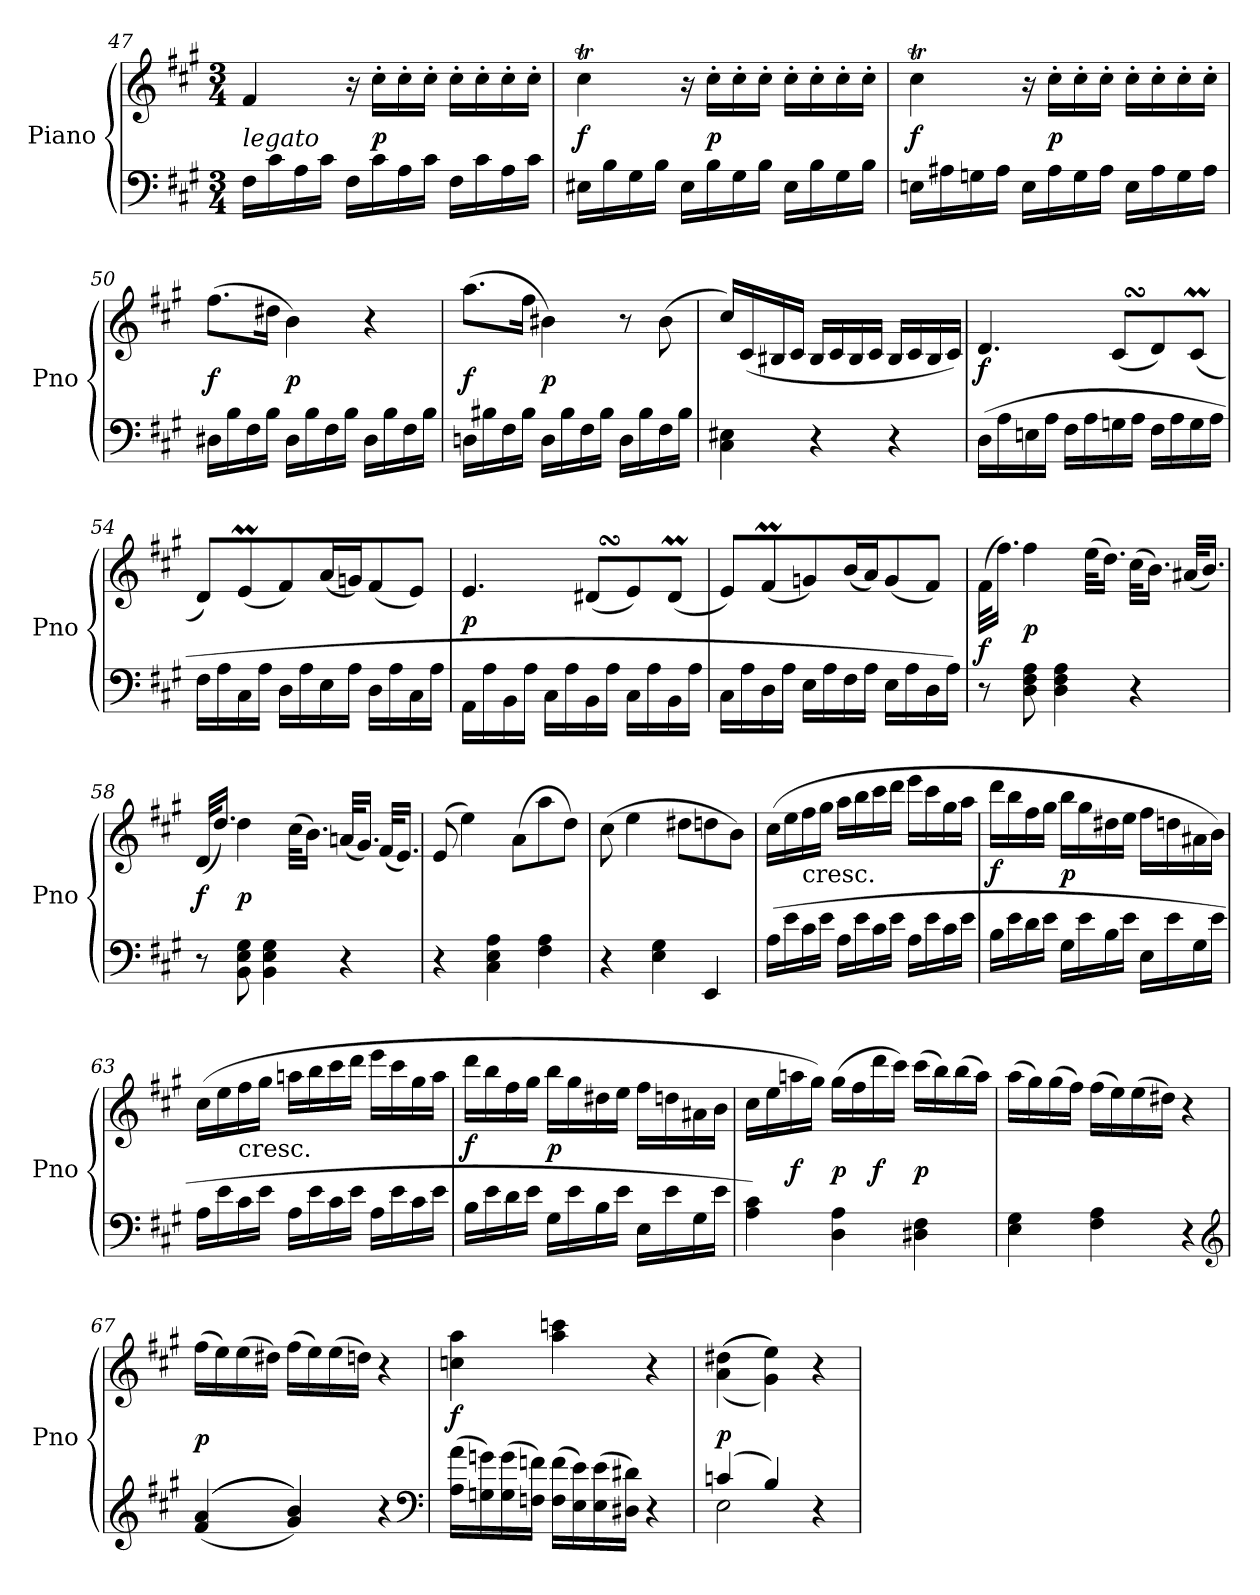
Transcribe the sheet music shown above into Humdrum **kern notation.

**kern	**kern	**dynam
*part1	*part1	*part1
*staff2	*staff1	*staff1/2
*I"Piano	*	*
*I'Pno	*	*
*clefF4	*clefG2	*
*k[f#c#g#]	*k[f#c#g#]	*
*A:	*A:	*
*M3/4	*M3/4	*
=47	=47	=47
!LO:TX:a:i:t=legato	!	!
16F#LL	4f#	.
16c#	.	.
16A	.	.
16c#JJ	.	.
16F#LL	16r	.
16c#	16cc#'LL	p
16A	16cc#'	.
16c#JJ	16cc#'JJ	.
16F#LL	16cc#'LL	.
16c#	16cc#'	.
16A	16cc#'	.
16c#JJ	16cc#'JJ	.
=48	=48	=48
16E#XLL	4cc#t	f
16B	.	.
16G#	.	.
16BJJ	.	.
16E#LL	16r	.
16B	16cc#'LL	p
16G#	16cc#'	.
16BJJ	16cc#'JJ	.
16E#LL	16cc#'LL	.
16B	16cc#'	.
16G#	16cc#'	.
16BJJ	16cc#'JJ	.
=49	=49	=49
16EnLL	4cc#t	f
16A#X	.	.
16Gn	.	.
16A#JJ	.	.
16ELL	16r	.
16A#	16cc#'LL	p
16G	16cc#'	.
16A#JJ	16cc#'JJ	.
16ELL	16cc#'LL	.
16A#	16cc#'	.
16G	16cc#'	.
16A#JJ	16cc#'JJ	.
=50	=50	=50
16D#XLL	(8.ff#L	f
16B	.	.
16F#	.	.
16BJJ	16dd#XJk	.
16D#LL	4b)	p
16B	.	.
16F#	.	.
16BJJ	.	.
16D#LL	4r	.
16B	.	.
16F#	.	.
16BJJ	.	.
=51	=51	=51
16DnLL	(8.aaL	f
16B#X	.	.
16F#	.	.
16B#JJ	16ff#Jk	.
16DLL	4b#X)	p
16B#	.	.
16F#	.	.
16B#JJ	.	.
16DLL	8r	.
16B#	.	.
16F#	(8b#	.
16B#JJ	.	.
=52	=52	=52
4C# 4E#X	16cc#LL)	.
.	(16c#	.
.	16B#X	.
.	16c#JJ	.
4r	16B#LL	.
.	16c#	.
.	16B#	.
.	16c#JJ	.
4r	16B#LL	.
.	16c#	.
.	16B#	.
.	16c#JJ)	.
=53	=53	=53
(16DLL	4.d	f
16A	.	.
16En	.	.
16AJJ	.	.
16F#LL	.	.
16A	.	.
16Gn	(8c#SsSL	.
16AJJ	.	.
16F#LL	8d)	.
16A	.	.
16G	(8c#mJ	.
16AJJ	.	.
=54	=54	=54
16F#LL	8dL)	.
16A	.	.
16C#	(8eM	.
16AJJ	.	.
16DLL	8f#)	.
16A	.	.
16E	(16aL	.
16AJJ	16gnJ)	.
16DLL	(8f#	.
16A	.	.
16C#	8eJ)	.
16AJJ	.	.
=55	=55	=55
16AALL	4.e	p
16A	.	.
16BB	.	.
16AJJ	.	.
16C#LL	.	.
16A	.	.
16BB	(8d#XSsSL	.
16AJJ	.	.
16C#LL	8e)	.
16A	.	.
16BB	(8d#mJ	.
16AJJ	.	.
=56	=56	=56
16C#LL	8eL)	.
16A	.	.
16D	(8f#M	.
16AJJ	.	.
16ELL	8gn)	.
16A	.	.
16F#	(16bL	.
16AJJ	16aJ)	.
16ELL	(8g	.
16A	.	.
16D	8f#J)	.
16AJJ)	.	.
=57	=57	=57
8r	(32f#KLL	f
.	16.ff#JJ)	.
8D 8F# 8A	4ff#	p
4D 4F# 4A	.	.
.	(32eeKLL	.
.	16.ddJJ)	.
4r	(32cc#KLL	.
.	16.bJJ)	.
.	(32a#XKLL	.
.	16.bJJ)	.
=58	=58	=58
8r	(32dKLL	f
.	16.ddJJ)	.
8BB 8E 8G#	4dd	p
4BB 4E 4G#	.	.
.	(32cc#KLL	.
.	16.bJJ)	.
4r	(32anKLL	.
.	16.g#JJ)	.
.	(32f#KLL	.
.	16.eJJ)	.
=59	=59	=59
4r	(8e	.
.	4ee)	.
4C# 4E 4A	.	.
.	(8aL	.
4F# 4A	8aa	.
.	8ddJ)	.
=60	=60	=60
4r	(8cc#	.
.	4ee	.
4E 4G#	.	.
.	8dd#XL	.
4EE	8ddn	.
.	8bJ)	.
=61	=61	=61
(16ALL	(16cc#LL	.
16e	16ee	.
!	!LO:TX:c:t=cresc.	!
16c#	16ff#	.
16eJJ	16gg#JJ	.
16ALL	16aaLL	.
16e	16bb	.
16c#	16ccc#	.
16eJJ	16dddJJ	.
16ALL	16eeeLL	.
16e	16ccc#	.
16c#	16gg#	.
16eJJ	16aaJJ	.
=62	=62	=62
16BLL	16dddLL	f
16e	16bb	.
16d	16ff#	.
16eJJ	16gg#JJ	.
16G#LL	16bbLL	p
16e	16gg#	.
16B	16dd#X	.
16eJJ	16eeJJ	.
16ELL	16ff#LL	.
16e	16ddn	.
16G#	16a#X	.
16eJJ	16bJJ)	.
=63	=63	=63
16ALL	(16cc#LL	.
16e	16ee	.
!	!LO:TX:c:t=cresc.	!
16c#	16ff#	.
16eJJ	16gg#JJ	.
16ALL	16aanLL	.
16e	16bb	.
16c#	16ccc#	.
16eJJ	16dddJJ	.
16ALL	16eeeLL	.
16e	16ccc#	.
16c#	16gg#	.
16eJJ	16aaJJ	.
=64	=64	=64
16BLL	16dddLL	f
16e	16bb	.
16d	16ff#	.
16eJJ	16gg#JJ	.
16G#LL	16bbLL	p
16e	16gg#	.
16B	16dd#X	.
16eJJ	16eeJJ	.
16ELL	16ff#LL	.
16e	16ddn	.
16G#	16a#X	.
16eJJ	16bJJ	.
=65	=65	=65
4A 4c#)	16cc#LL	.
.	16ee	.
.	16aan	f
.	16gg#JJ)	.
4D 4A	(16gg#LL	p
.	16ff#	.
.	16ddd	f
.	16ccc#JJ)	.
4D#X 4F#	(16ccc#LL	p
.	16bb)	.
.	(16bb	.
.	16aaJJ)	.
=66	=66	=66
4E 4G#	(16aaLL	.
.	16gg#)	.
.	(16gg#	.
.	16ff#JJ)	.
4F# 4A	(16ff#LL	.
.	16ee)	.
.	(16ee	.
.	16dd#XJJ)	.
4r	4r	.
*clefG2	*	*
=67	=67	=67
(<(>(>4f# 4a	(16ff#LL	p
.	16ee)	.
.	(16ee	.
.	16dd#XJJ)	.
4g# 4b)))	(16ff#LL	.
.	16ee)	.
.	(16ee	.
.	16ddnJJ)	.
4r	4r	.
*clefF4	*	*
=68	=68	=68
(16A 16aLL	4ccn 4aa	f
16Gn 16gn)	.	.
(16G 16g	.	.
16Fn 16fnJJ)	.	.
(16F 16fLL	4aa 4cccn	.
16E 16e)	.	.
(16E 16e	.	.
16D#X 16d#XJJ)	.	.
4r	4r	.
=69	=69	=69
*^	*	*
(4cn	2E	(<(>(<4a 4dd#X	p
4B)	.	4g# 4ee)))	.
4ryy	4r	4r	.
*v	*v	*	*
=	=	=
*-	*-	*-
